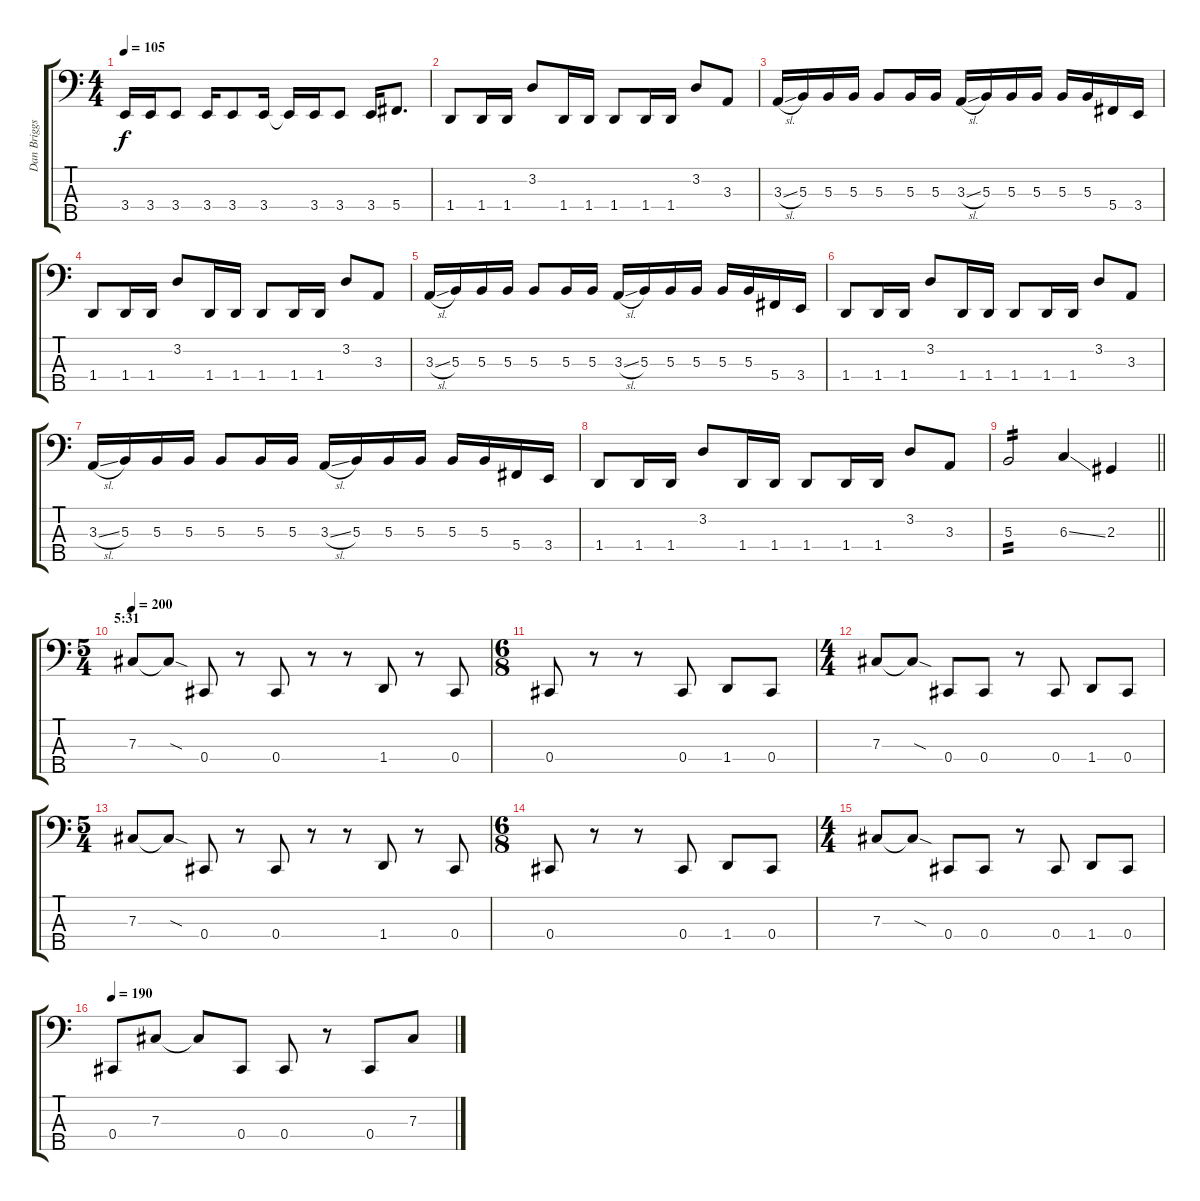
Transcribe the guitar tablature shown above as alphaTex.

\track ("Dan Briggs" "Dan Briggs") {instrument electricbassfinger}
\staff {score tabs}
\tuning (E2 B1 Gb1 Db1 Ab0) {hide}
\ts (4 4)
\tempo 105
\clef f4
\ks c
3.4.16{dy f} 3.4.16 3.4.8 3.4.16 3.4.8 3.4.16 3.4{t}.16 3.4.16 3.4.8 3.4.16 5.4.8{d} |
1.4.8 1.4.16 1.4.16 3.2.8 1.4.16 1.4.16 1.4.8 1.4.16 1.4.16 3.2.8 3.3.8 |
3.3{sl}.16 5.3.16 5.3.16 5.3.16 5.3.8 5.3.16 5.3.16 3.3{sl}.16 5.3.16 5.3.16 5.3.16 5.3.16 5.3.16 5.4.16 3.4.16 |
1.4.8 1.4.16 1.4.16 3.2.8 1.4.16 1.4.16 1.4.8 1.4.16 1.4.16 3.2.8 3.3.8 |
3.3{sl}.16 5.3.16 5.3.16 5.3.16 5.3.8 5.3.16 5.3.16 3.3{sl}.16 5.3.16 5.3.16 5.3.16 5.3.16 5.3.16 5.4.16 3.4.16 |
1.4.8 1.4.16 1.4.16 3.2.8 1.4.16 1.4.16 1.4.8 1.4.16 1.4.16 3.2.8 3.3.8 |
3.3{sl}.16 5.3.16 5.3.16 5.3.16 5.3.8 5.3.16 5.3.16 3.3{sl}.16 5.3.16 5.3.16 5.3.16 5.3.16 5.3.16 5.4.16 3.4.16 |
1.4.8 1.4.16 1.4.16 3.2.8 1.4.16 1.4.16 1.4.8 1.4.16 1.4.16 3.2.8 3.3.8 |
\barLineRight lightlight
5.3.2{tp 2} 6.3{ss}.4 2.3.4 |
\ts (5 4)
\section ("" "5:31")
\tempo 200
7.3.8 7.3{sod t}.8 0.4.8 r.8 0.4.8 r.8 r.8 1.4.8 r.8 0.4.8 |
\ts (6 8)
0.4.8 r.8 r.8 0.4.8{beam split} 1.4.8 0.4.8 |
\ts (4 4)
7.3.8 7.3{sod t}.8 0.4.8 0.4.8 r.8 0.4.8 1.4.8 0.4.8 |
\ts (5 4)
7.3.8 7.3{sod t}.8 0.4.8 r.8 0.4.8 r.8 r.8 1.4.8 r.8 0.4.8 |
\ts (6 8)
0.4.8 r.8 r.8 0.4.8{beam split} 1.4.8 0.4.8 |
\ts (4 4)
7.3.8 7.3{sod t}.8 0.4.8 0.4.8 r.8 0.4.8 1.4.8 0.4.8 |
\tempo 190
0.4.8 7.3.8 7.3{t}.8 0.4.8 0.4.8 r.8 0.4.8 7.3.8
